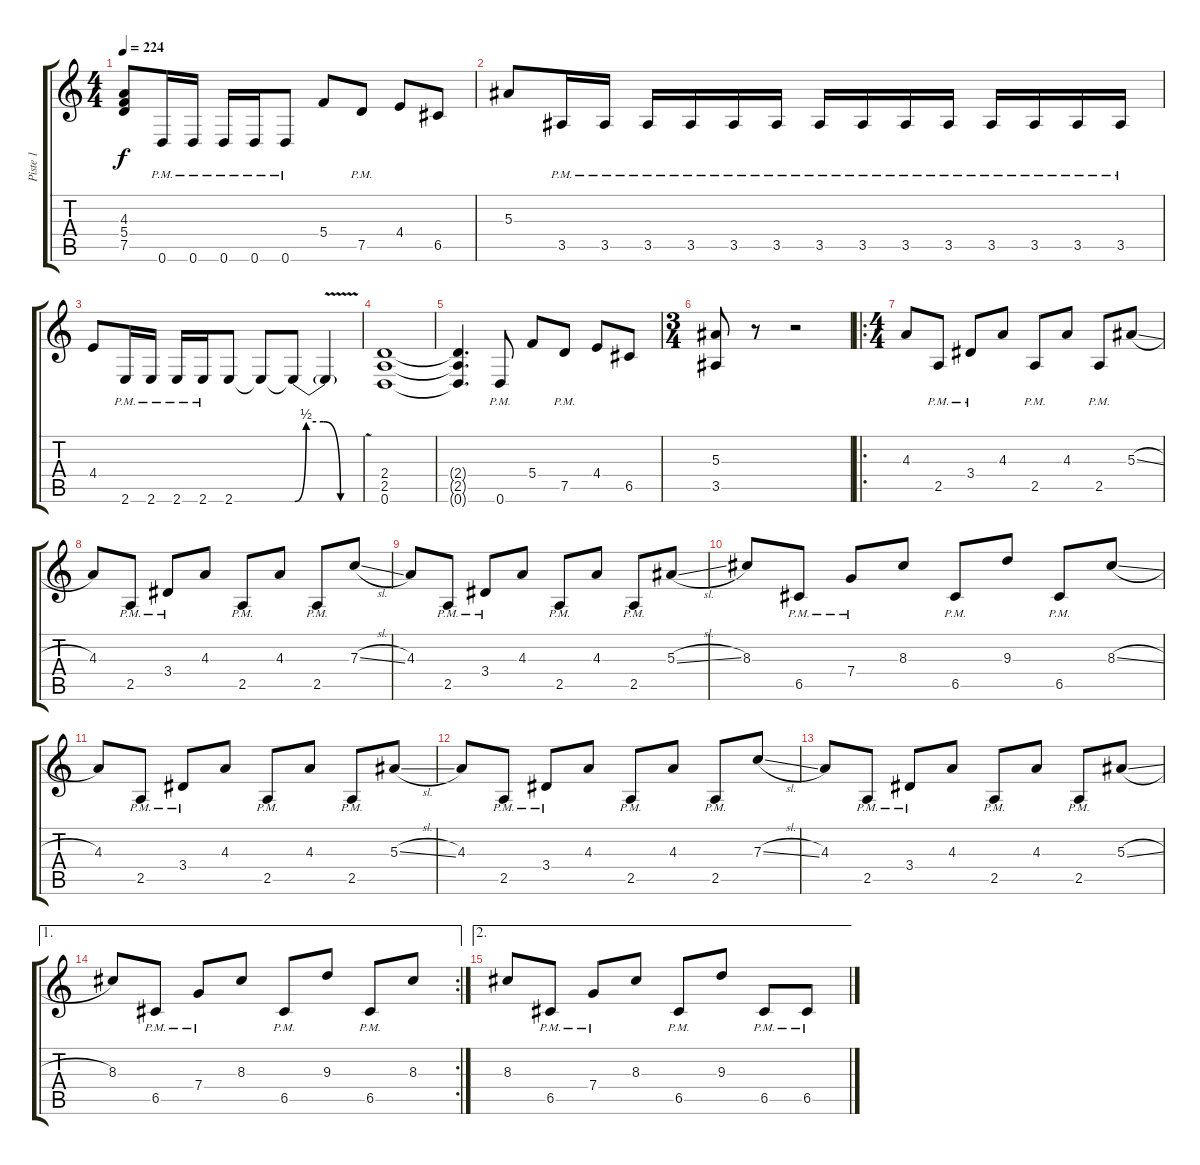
\track ("Piste 1" "Piste 1") {instrument overdrivenguitar}
\staff {score tabs}
\tuning (D4 A3 F3 C3 G2 D2) {hide}
\ts (4 4)
\tempo 224
\clef g2
\ks c
(4.3 5.4 7.5).8{dy f} 0.6{pm}.16 0.6{pm}.16 0.6{pm}.16 0.6{pm}.16 0.6{pm}.8 5.4.8 7.5{pm}.8 4.4.8 6.5.8 |
5.3.8 3.5{pm}.16 3.5{pm}.16 3.5{pm}.16 3.5{pm}.16 3.5{pm}.16 3.5{pm}.16 3.5{pm}.16 3.5{pm}.16 3.5{pm}.16 3.5{pm}.16 3.5{pm}.16 3.5{pm}.16 3.5{pm}.16 3.5{pm}.16 |
4.4.8 2.6{pm}.16 2.6{pm}.16 2.6{pm}.16 2.6{pm}.16 2.6.8 2.6{t}.8 2.6{be (custom 0 0 10 2 25 2 40 0 60 0) t}.8 2.6{v t}.4 |
(2.4 2.5 0.6).1 |
(2.4{t} 2.5{t} 0.6{t}).4{d} 0.6{pm}.8 5.4.8 7.5{pm}.8 4.4.8 6.5.8 |
\ts (3 4)
(5.3 3.5).8 r.8 r.2 |
\ro
\ts (4 4)
4.3.8 2.5{pm}.8 3.4{pm}.8 4.3.8 2.5{pm}.8 4.3.8 2.5{pm}.8 5.3{sl}.8 |
4.3.8 2.5{pm}.8 3.4{pm}.8 4.3.8 2.5{pm}.8 4.3.8 2.5{pm}.8 7.3{sl}.8 |
4.3.8 2.5{pm}.8 3.4{pm}.8 4.3.8 2.5{pm}.8 4.3.8 2.5{pm}.8 5.3{sl}.8 |
8.3.8 6.5{pm}.8 7.4{pm}.8 8.3.8 6.5{pm}.8 9.3.8 6.5{pm}.8 8.3{sl}.8 |
4.3.8 2.5{pm}.8 3.4{pm}.8 4.3.8 2.5{pm}.8 4.3.8 2.5{pm}.8 5.3{sl}.8 |
4.3.8 2.5{pm}.8 3.4{pm}.8 4.3.8 2.5{pm}.8 4.3.8 2.5{pm}.8 7.3{sl}.8 |
4.3.8 2.5{pm}.8 3.4{pm}.8 4.3.8 2.5{pm}.8 4.3.8 2.5{pm}.8 5.3{sl}.8 |
\ae 1
\rc 2
8.3.8 6.5{pm}.8 7.4{pm}.8 8.3.8 6.5{pm}.8 9.3.8 6.5{pm}.8 8.3.8 |
\ae 2
8.3.8 6.5{pm}.8 7.4{pm}.8 8.3.8 6.5{pm}.8 9.3.8 6.5{pm}.8 6.5{pm}.8
